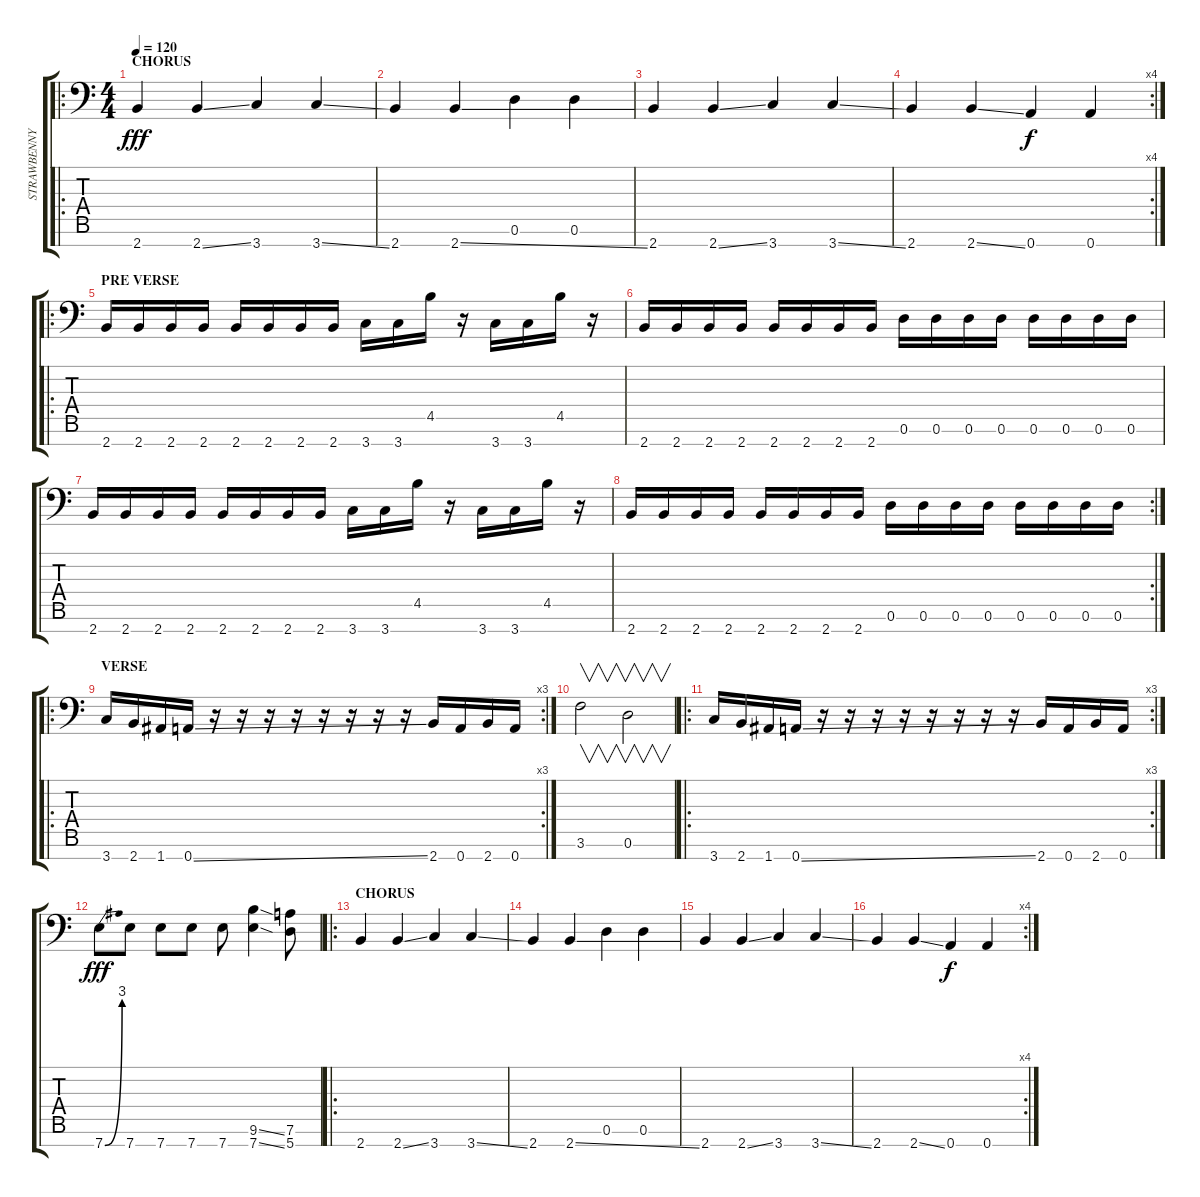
\track ("STRAWBENNY" "STRAWBENNY") {instrument slapbass1}
\staff {score tabs}
\tuning (D4 A3 F3 C3 G2 D2 A1) {hide}
\ro
\ts (4 4)
\section ("" "CHORUS")
\tempo 120
\clef f4
\ks c
2.7.4{dy fff} 2.7{ss}.4 3.7.4 3.7{ss}.4 |
2.7.4 2.7{ss}.4 0.6.4 0.6.4 |
2.7.4 2.7{ss}.4 3.7.4 3.7{ss}.4 |
\rc 4
2.7.4 2.7{ss}.4 0.7.4{dy f} 0.7.4 |
\ro
\section ("" "PRE VERSE")
2.7.16 2.7.16 2.7.16 2.7.16 2.7.16 2.7.16 2.7.16 2.7.16 3.7.16 3.7.16 4.5.16 r.16 3.7.16 3.7.16 4.5.16 r.16 |
2.7.16 2.7.16 2.7.16 2.7.16 2.7.16 2.7.16 2.7.16 2.7.16 0.6.16 0.6.16 0.6.16 0.6.16 0.6.16 0.6.16 0.6.16 0.6.16 |
2.7.16 2.7.16 2.7.16 2.7.16 2.7.16 2.7.16 2.7.16 2.7.16 3.7.16 3.7.16 4.5.16 r.16 3.7.16 3.7.16 4.5.16 r.16 |
\rc 2
2.7.16 2.7.16 2.7.16 2.7.16 2.7.16 2.7.16 2.7.16 2.7.16 0.6.16 0.6.16 0.6.16 0.6.16 0.6.16 0.6.16 0.6.16 0.6.16 |
\ro
\rc 3
\section ("" "VERSE")
3.7.16 2.7.16 1.7.16 0.7{ss}.16 r.16 r.16 r.16 r.16 r.16 r.16 r.16 r.16 2.7.16 0.7.16 2.7.16 0.7.16 |
3.6.2{v} 0.6.2{v} |
\ro
\rc 3
3.7.16 2.7.16 1.7.16 0.7{ss}.16 r.16 r.16 r.16 r.16 r.16 r.16 r.16 r.16 2.7.16 0.7.16 2.7.16 0.7.16 |
7.7{be (bend 0 0 60 12)}.8{dy fff} 7.7.8 7.7.8 7.7.8 7.7.8 (9.6{ss} 7.7{ss}).4 (7.6 5.7).8 |
\ro
\section ("" "CHORUS")
2.7.4 2.7{ss}.4 3.7.4 3.7{ss}.4 |
2.7.4 2.7{ss}.4 0.6.4 0.6.4 |
2.7.4 2.7{ss}.4 3.7.4 3.7{ss}.4 |
\rc 4
2.7.4 2.7{ss}.4 0.7.4{dy f} 0.7.4
